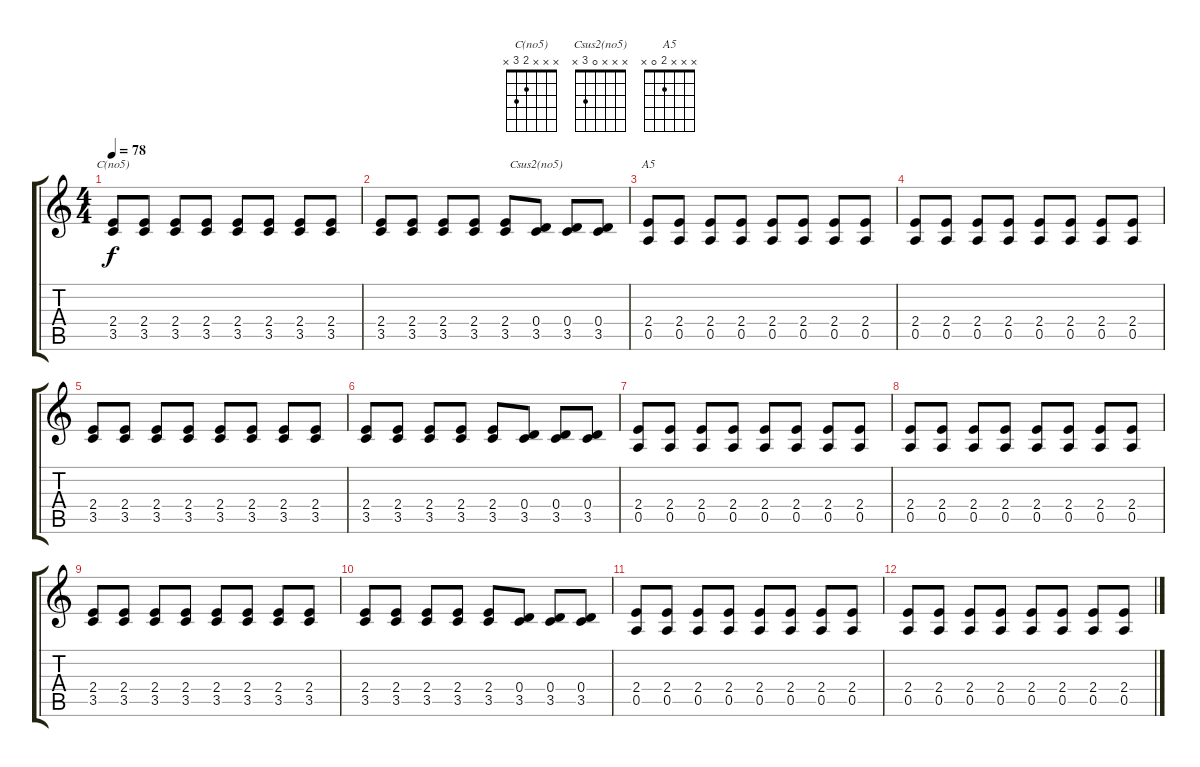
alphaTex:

\track "" {instrument electricguitarclean}
\staff {score tabs}
\tuning (E4 B3 G3 D3 A2 E2) {hide}
\chord ("C(no5)" x x x 2 3 x)
\chord ("Csus2(no5)" x x x 0 3 x)
\chord ("A5" x x x 2 0 x)
\ts (4 4)
\tempo 78
\clef g2
\ks c
(2.4 3.5).8{ch "C(no5)" dy f} (2.4 3.5).8 (2.4 3.5).8 (2.4 3.5).8 (2.4 3.5).8 (2.4 3.5).8 (2.4 3.5).8 (2.4 3.5).8 |
(2.4 3.5).8 (2.4 3.5).8 (2.4 3.5).8 (2.4 3.5).8 (2.4 3.5).8 (0.4 3.5).8{ch "Csus2(no5)"} (0.4 3.5).8 (0.4 3.5).8 |
(2.4 0.5).8{ch "A5"} (2.4 0.5).8 (2.4 0.5).8 (2.4 0.5).8 (2.4 0.5).8 (2.4 0.5).8 (2.4 0.5).8 (2.4 0.5).8 |
(2.4 0.5).8 (2.4 0.5).8 (2.4 0.5).8 (2.4 0.5).8 (2.4 0.5).8 (2.4 0.5).8 (2.4 0.5).8 (2.4 0.5).8 |
(2.4 3.5).8 (2.4 3.5).8 (2.4 3.5).8 (2.4 3.5).8 (2.4 3.5).8 (2.4 3.5).8 (2.4 3.5).8 (2.4 3.5).8 |
(2.4 3.5).8 (2.4 3.5).8 (2.4 3.5).8 (2.4 3.5).8 (2.4 3.5).8 (0.4 3.5).8 (0.4 3.5).8 (0.4 3.5).8 |
(2.4 0.5).8 (2.4 0.5).8 (2.4 0.5).8 (2.4 0.5).8 (2.4 0.5).8 (2.4 0.5).8 (2.4 0.5).8 (2.4 0.5).8 |
(2.4 0.5).8 (2.4 0.5).8 (2.4 0.5).8 (2.4 0.5).8 (2.4 0.5).8 (2.4 0.5).8 (2.4 0.5).8 (2.4 0.5).8 |
(2.4 3.5).8 (2.4 3.5).8 (2.4 3.5).8 (2.4 3.5).8 (2.4 3.5).8 (2.4 3.5).8 (2.4 3.5).8 (2.4 3.5).8 |
(2.4 3.5).8 (2.4 3.5).8 (2.4 3.5).8 (2.4 3.5).8 (2.4 3.5).8 (0.4 3.5).8 (0.4 3.5).8 (0.4 3.5).8 |
(2.4 0.5).8 (2.4 0.5).8 (2.4 0.5).8 (2.4 0.5).8 (2.4 0.5).8 (2.4 0.5).8 (2.4 0.5).8 (2.4 0.5).8 |
(2.4 0.5).8 (2.4 0.5).8 (2.4 0.5).8 (2.4 0.5).8 (2.4 0.5).8 (2.4 0.5).8 (2.4 0.5).8 (2.4 0.5).8
